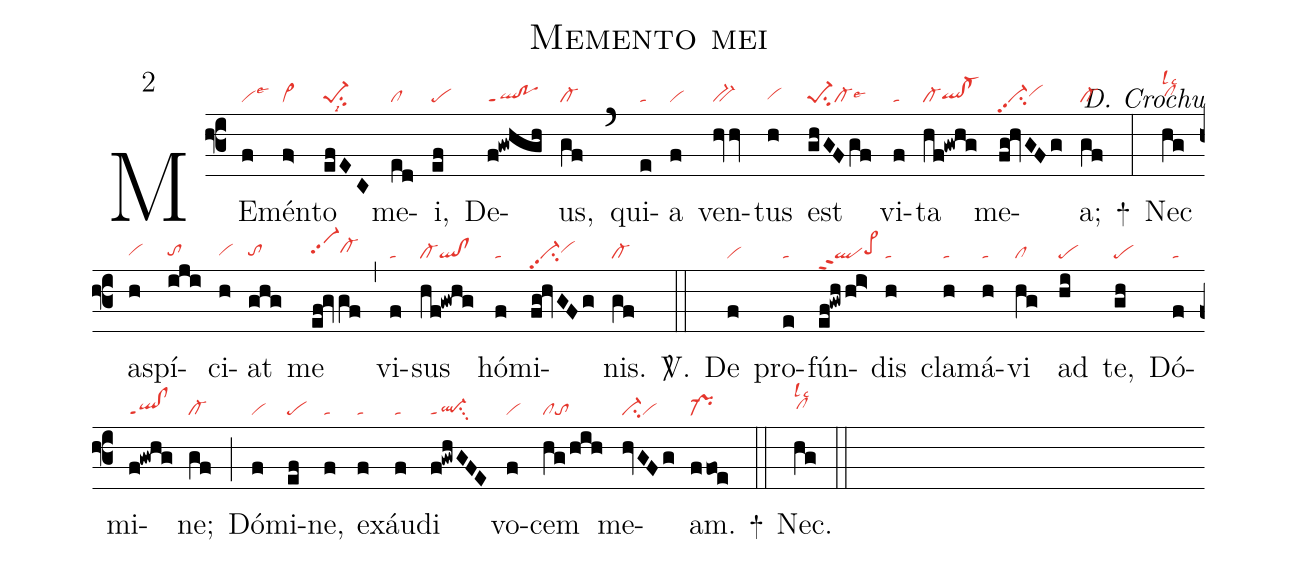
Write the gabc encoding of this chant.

name: Memento mei;
commentary: D. Crochu;
mode: 2;
nabc-lines:1;
%%
(f3)
ME(f|vilse3)mén(f>|vi>)to(efEC|pe-1su2lsi8) me(ed|cl)i,(ef|pe) De(f!gwhgh|ql!poppt1)us,(gf|cl-) (`)
qui(e|ta)a(f|vi) ven(hvhv|bv-)tus(h|vihg) est(ghGFgf|pe-1su2cl-lse6) vi(f|ta)ta(hf!gwhg|cl-qlhg!cl-hg) me(fg!hvGFg|vi-pp2su2vihh)a;(gf|cl-) +(:)
Nec(hg|clhhlsl2lsc2) as(h|vihg)pí(iji|tohg)ci(h|vihg)at(ghg|tohg) me(ef!gvgf|vi-hhpp2cl-hh) (,)
vi(f|ta)sus(hf!gwhg|cl-ql!cl) hó(f|ta)mi(fg!hvGFg|vi-pp2su2vihh)nis.(gf|cl-) <sp>V/</sp>.(::)
De(f|vi) pro(e|ta)fún(ef!gwhhi>|qlppt2pe>hh)dis(h|ta) cla(h|ta)má(h|ta)vi(hg|cl) ad(hi|pe) te,(gh|pe) Dó(f|ta)mi(f!gwhg|ql!clppt1)ne;(gf|cl-) (;)
Dó(f|vi)mi(ef|pe)ne,(f|ta) e(f|ta)xáu(f|ta)di(f!gwhGFE|ql-ppt1su3) vo(f|vi)cem(hg/hih|clto) me(hvGFg|ci-vi)am.(ffoe|pr-) +(::)
Nec.(hg|clhhlsl2lsc2) (::)
